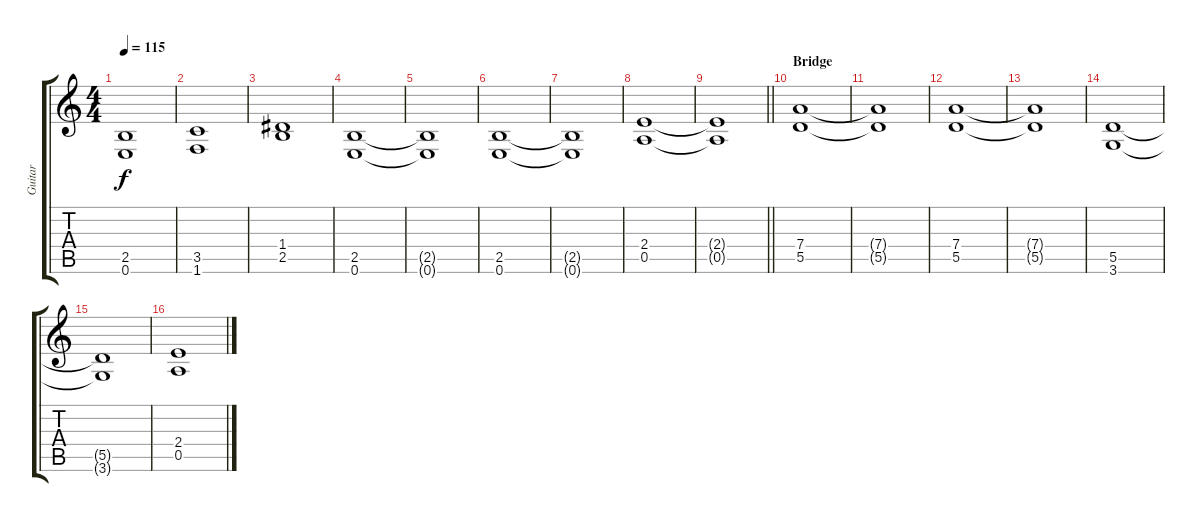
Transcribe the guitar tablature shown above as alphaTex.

\track ("Guitar" "Guitar") {instrument distortionguitar}
\staff {score tabs}
\tuning (E4 B3 G3 D3 A2 E2) {hide}
\ts (4 4)
\tempo 115
\clef g2
\ks c
(2.5 0.6).1{dy f} |
(3.5 1.6).1 |
(1.4 2.5).1 |
(2.5 0.6).1 |
(2.5{t} 0.6{t}).1 |
(2.5 0.6).1 |
(2.5{t} 0.6{t}).1 |
(2.4 0.5).1 |
\barLineRight lightlight
(2.4{t} 0.5{t}).1 |
\section ("" "Bridge")
(7.4 5.5).1 |
(7.4{t} 5.5{t}).1 |
(7.4 5.5).1 |
(7.4{t} 5.5{t}).1 |
(5.5 3.6).1 |
(5.5{t} 3.6{t}).1 |
(2.4 0.5).1
